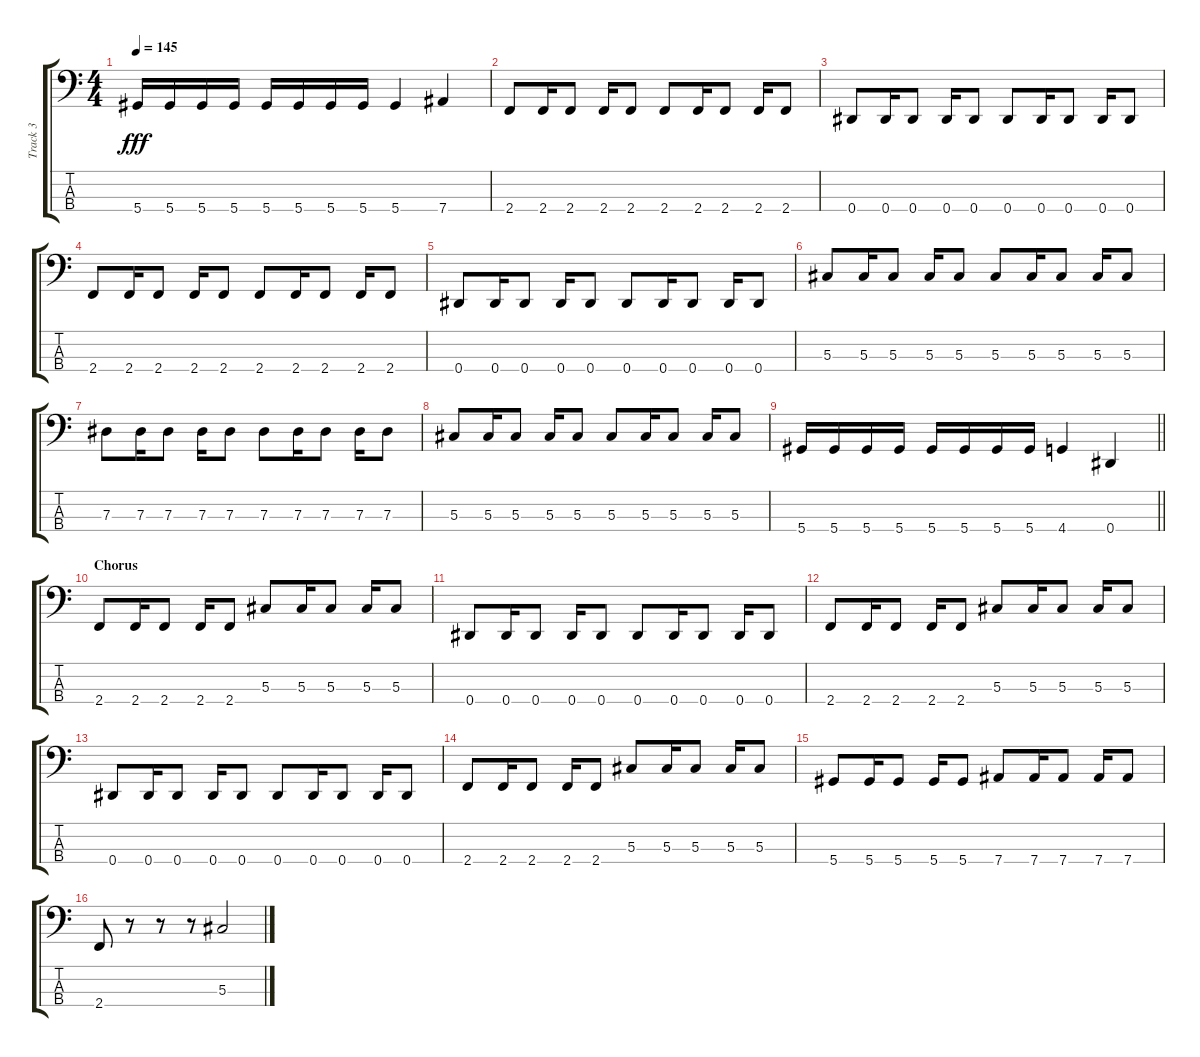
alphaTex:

\track ("Track 3" "Track 3") {instrument electricbassfinger}
\staff {score tabs}
\tuning (Gb2 Db2 Ab1 Eb1) {hide}
\ts (4 4)
\tempo 145
\clef f4
\ks c
5.4.16{dy fff} 5.4.16 5.4.16 5.4.16 5.4.16 5.4.16 5.4.16 5.4.16 5.4.4 7.4.4 |
2.4.8 2.4.16 2.4.8 2.4.16 2.4.8 2.4.8 2.4.16 2.4.8 2.4.16 2.4.8 |
0.4.8 0.4.16 0.4.8 0.4.16 0.4.8 0.4.8 0.4.16 0.4.8 0.4.16 0.4.8 |
2.4.8 2.4.16 2.4.8 2.4.16 2.4.8 2.4.8 2.4.16 2.4.8 2.4.16 2.4.8 |
0.4.8 0.4.16 0.4.8 0.4.16 0.4.8 0.4.8 0.4.16 0.4.8 0.4.16 0.4.8 |
5.3.8 5.3.16 5.3.8 5.3.16 5.3.8 5.3.8 5.3.16 5.3.8 5.3.16 5.3.8 |
7.3.8 7.3.16 7.3.8 7.3.16 7.3.8 7.3.8 7.3.16 7.3.8 7.3.16 7.3.8 |
5.3.8 5.3.16 5.3.8 5.3.16 5.3.8 5.3.8 5.3.16 5.3.8 5.3.16 5.3.8 |
\barLineRight lightlight
5.4.16 5.4.16 5.4.16 5.4.16 5.4.16 5.4.16 5.4.16 5.4.16 4.4.4 0.4.4 |
\section ("" "Chorus")
2.4.8 2.4.16 2.4.8 2.4.16 2.4.8 5.3.8 5.3.16 5.3.8 5.3.16 5.3.8 |
0.4.8 0.4.16 0.4.8 0.4.16 0.4.8 0.4.8 0.4.16 0.4.8 0.4.16 0.4.8 |
2.4.8 2.4.16 2.4.8 2.4.16 2.4.8 5.3.8 5.3.16 5.3.8 5.3.16 5.3.8 |
0.4.8 0.4.16 0.4.8 0.4.16 0.4.8 0.4.8 0.4.16 0.4.8 0.4.16 0.4.8 |
2.4.8 2.4.16 2.4.8 2.4.16 2.4.8 5.3.8 5.3.16 5.3.8 5.3.16 5.3.8 |
5.4.8 5.4.16 5.4.8 5.4.16 5.4.8 7.4.8 7.4.16 7.4.8 7.4.16 7.4.8 |
2.4.8 r.8 r.8 r.8 5.3.2
